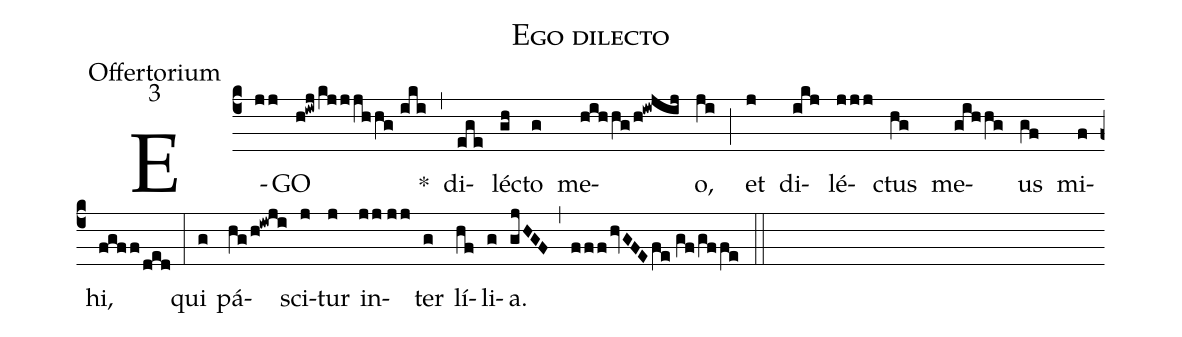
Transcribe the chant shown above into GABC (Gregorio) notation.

name:Ego dilecto;
office-part:Offertorium;
mode:3;
%%
(c4) E(jj)GO(h!iwj/kjjjhhg//iki) *(,) di(ege)lé(gh)cto(g) me(hihhg/h!iwjij)o,(ji) (;) et(j) di(ikj)lé(jjj)ctus(hg) me(gihhg)us(gf) mi(f)hi,(fgff/ded) (:) qui(g) pá(hg/h!iwji)sci(j)tur(j) in(jj//jj)ter(g) lí(hf)li(g)a.(gjHGF) (,) (fff/hvGFE/fe//gf/gffe) (::)
